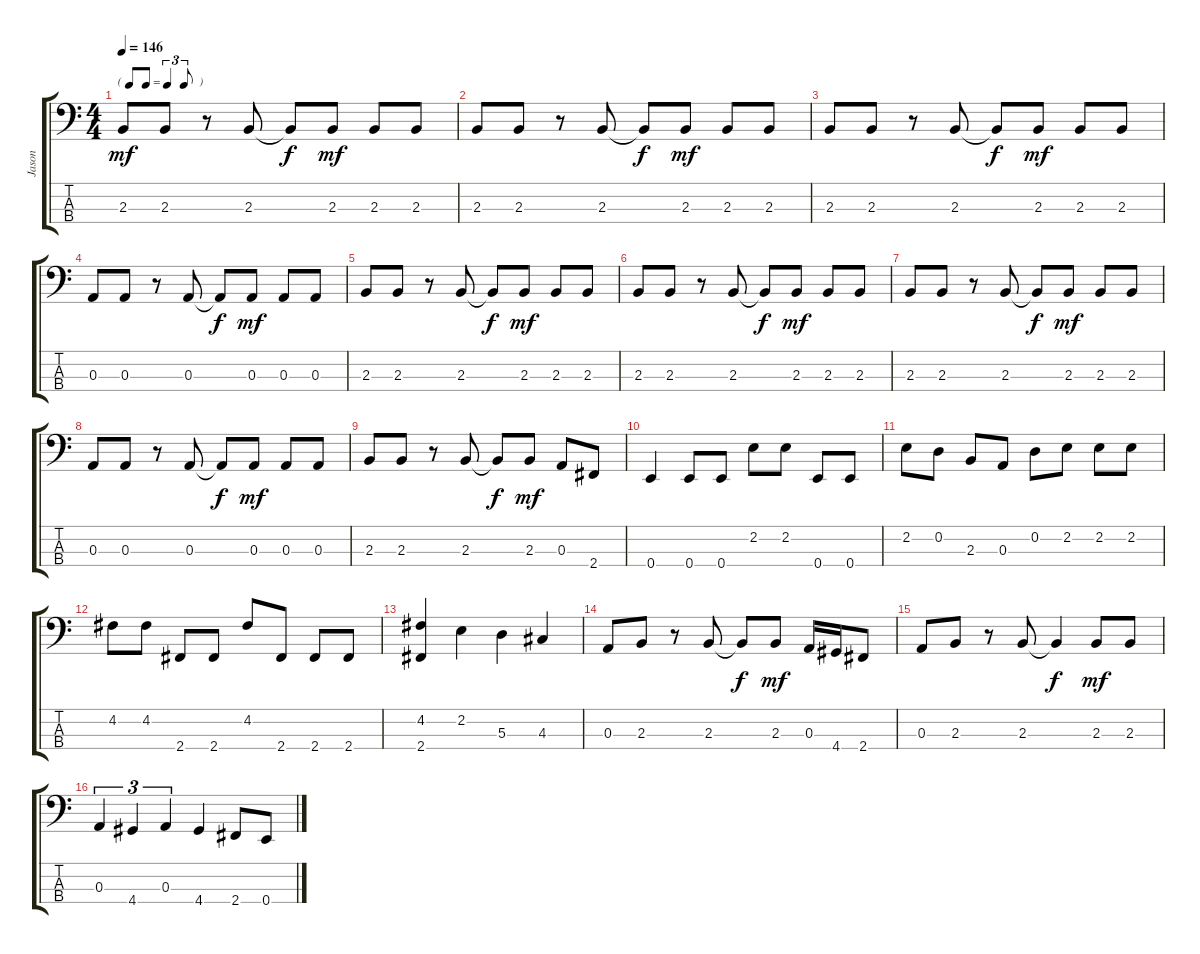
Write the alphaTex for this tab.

\track ("Jason" "Jason") {instrument electricbasspick}
\staff {score tabs}
\tuning (G2 D2 A1 E1) {hide}
\ts (4 4)
\tf triplet8th
\tempo 146
\clef f4
\ks c
2.3.8{dy mf} 2.3.8 r.8 2.3.8 2.3{t}.8{dy f} 2.3.8{dy mf} 2.3.8 2.3.8 |
2.3.8 2.3.8 r.8 2.3.8 2.3{t}.8{dy f} 2.3.8{dy mf} 2.3.8 2.3.8 |
2.3.8 2.3.8 r.8 2.3.8 2.3{t}.8{dy f} 2.3.8{dy mf} 2.3.8 2.3.8 |
0.3.8 0.3.8 r.8 0.3.8 0.3{t}.8{dy f} 0.3.8{dy mf} 0.3.8 0.3.8 |
2.3.8 2.3.8 r.8 2.3.8 2.3{t}.8{dy f} 2.3.8{dy mf} 2.3.8 2.3.8 |
2.3.8 2.3.8 r.8 2.3.8 2.3{t}.8{dy f} 2.3.8{dy mf} 2.3.8 2.3.8 |
2.3.8 2.3.8 r.8 2.3.8 2.3{t}.8{dy f} 2.3.8{dy mf} 2.3.8 2.3.8 |
0.3.8 0.3.8 r.8 0.3.8 0.3{t}.8{dy f} 0.3.8{dy mf} 0.3.8 0.3.8 |
2.3.8 2.3.8 r.8 2.3.8 2.3{t}.8{dy f} 2.3.8{dy mf} 0.3.8 2.4.8 |
0.4.4 0.4.8 0.4.8 2.2.8 2.2.8 0.4.8 0.4.8 |
2.2.8 0.2.8 2.3.8 0.3.8 0.2.8 2.2.8 2.2.8 2.2.8 |
4.2.8 4.2.8 2.4.8 2.4.8 4.2.8 2.4.8 2.4.8 2.4.8 |
(4.2 2.4).4 2.2.4 5.3.4 4.3.4 |
0.3.8 2.3.8 r.8 2.3.8 2.3{t}.8{dy f} 2.3.8{dy mf} 0.3.16 4.4.16 2.4.8 |
0.3.8 2.3.8 r.8 2.3.8 2.3{t}.4{dy f} 2.3.8{dy mf} 2.3.8 |
0.3.4{tu (3 2)} 4.4.4{tu (3 2)} 0.3.4{tu (3 2)} 4.4.4 2.4.8 0.4.8
